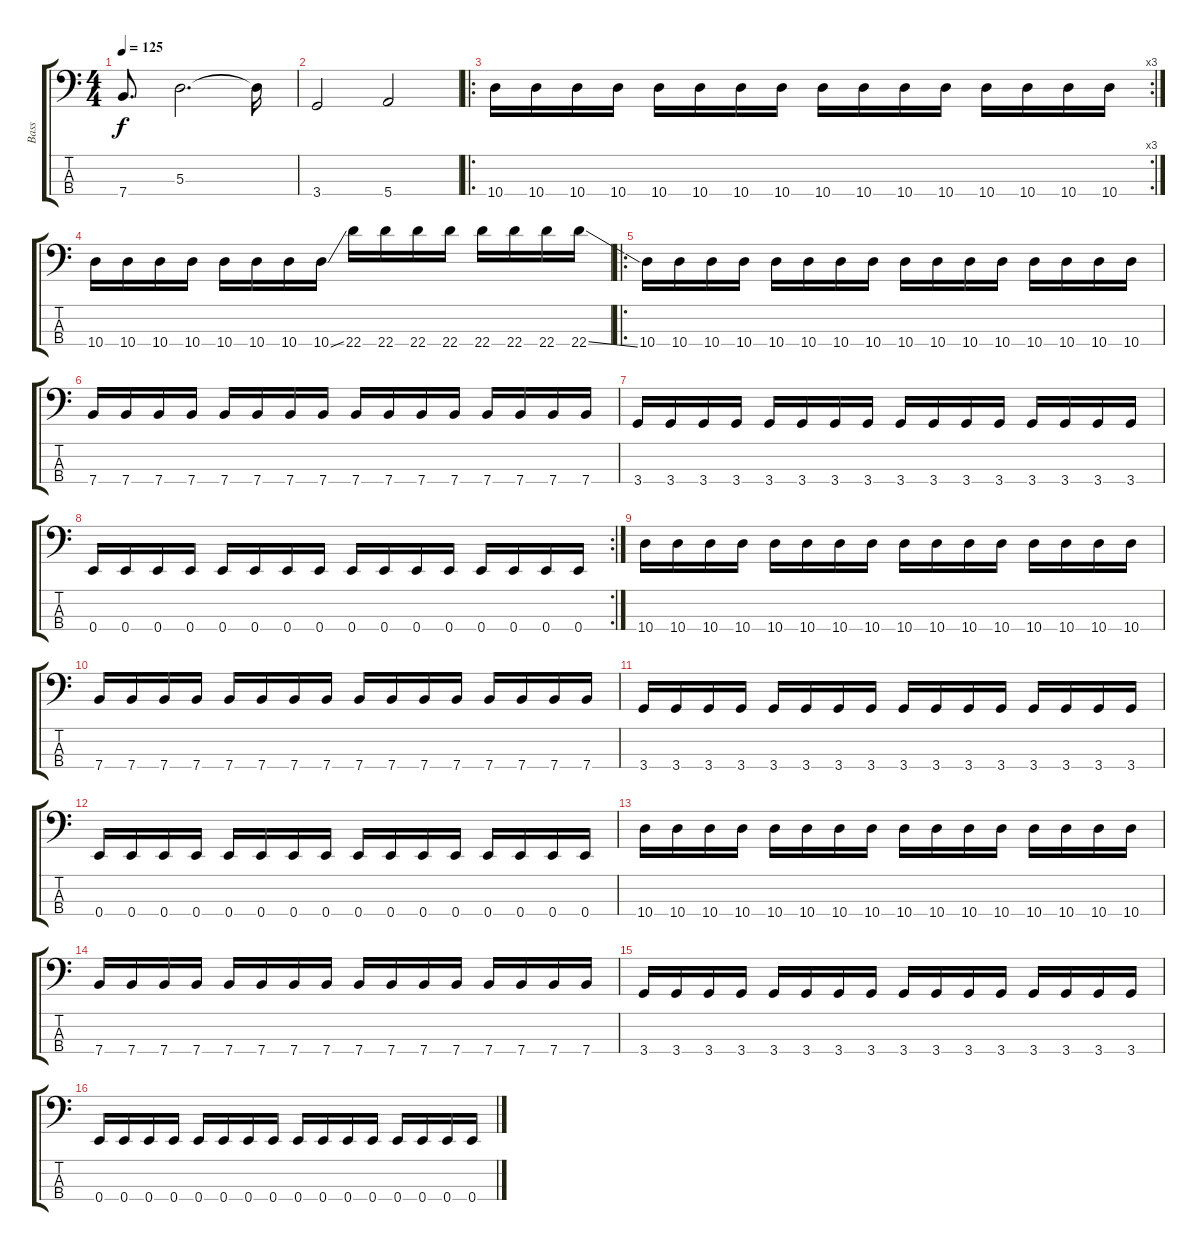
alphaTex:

\track ("Bass" "Bass") {instrument electricbassfinger}
\staff {score tabs}
\tuning (G2 D2 A1 E1) {hide}
\ts (4 4)
\tempo 125
\clef f4
\ks c
7.4.8{d dy f} 5.3.2{d} 5.3{t}.16 |
3.4.2 5.4.2 |
\ro
\rc 3
10.4.16 10.4.16 10.4.16 10.4.16 10.4.16 10.4.16 10.4.16 10.4.16 10.4.16 10.4.16 10.4.16 10.4.16 10.4.16 10.4.16 10.4.16 10.4.16 |
10.4.16 10.4.16 10.4.16 10.4.16 10.4.16 10.4.16 10.4.16 10.4{ss}.16 22.4.16 22.4.16 22.4.16 22.4.16 22.4.16 22.4.16 22.4.16 22.4{ss}.16 |
\ro
10.4.16 10.4.16 10.4.16 10.4.16 10.4.16 10.4.16 10.4.16 10.4.16 10.4.16 10.4.16 10.4.16 10.4.16 10.4.16 10.4.16 10.4.16 10.4.16 |
7.4.16 7.4.16 7.4.16 7.4.16 7.4.16 7.4.16 7.4.16 7.4.16 7.4.16 7.4.16 7.4.16 7.4.16 7.4.16 7.4.16 7.4.16 7.4.16 |
3.4.16 3.4.16 3.4.16 3.4.16 3.4.16 3.4.16 3.4.16 3.4.16 3.4.16 3.4.16 3.4.16 3.4.16 3.4.16 3.4.16 3.4.16 3.4.16 |
\rc 2
0.4.16 0.4.16 0.4.16 0.4.16 0.4.16 0.4.16 0.4.16 0.4.16 0.4.16 0.4.16 0.4.16 0.4.16 0.4.16 0.4.16 0.4.16 0.4.16 |
10.4.16 10.4.16 10.4.16 10.4.16 10.4.16 10.4.16 10.4.16 10.4.16 10.4.16 10.4.16 10.4.16 10.4.16 10.4.16 10.4.16 10.4.16 10.4.16 |
7.4.16 7.4.16 7.4.16 7.4.16 7.4.16 7.4.16 7.4.16 7.4.16 7.4.16 7.4.16 7.4.16 7.4.16 7.4.16 7.4.16 7.4.16 7.4.16 |
3.4.16 3.4.16 3.4.16 3.4.16 3.4.16 3.4.16 3.4.16 3.4.16 3.4.16 3.4.16 3.4.16 3.4.16 3.4.16 3.4.16 3.4.16 3.4.16 |
0.4.16 0.4.16 0.4.16 0.4.16 0.4.16 0.4.16 0.4.16 0.4.16 0.4.16 0.4.16 0.4.16 0.4.16 0.4.16 0.4.16 0.4.16 0.4.16 |
10.4.16 10.4.16 10.4.16 10.4.16 10.4.16 10.4.16 10.4.16 10.4.16 10.4.16 10.4.16 10.4.16 10.4.16 10.4.16 10.4.16 10.4.16 10.4.16 |
7.4.16 7.4.16 7.4.16 7.4.16 7.4.16 7.4.16 7.4.16 7.4.16 7.4.16 7.4.16 7.4.16 7.4.16 7.4.16 7.4.16 7.4.16 7.4.16 |
3.4.16 3.4.16 3.4.16 3.4.16 3.4.16 3.4.16 3.4.16 3.4.16 3.4.16 3.4.16 3.4.16 3.4.16 3.4.16 3.4.16 3.4.16 3.4.16 |
0.4.16 0.4.16 0.4.16 0.4.16 0.4.16 0.4.16 0.4.16 0.4.16 0.4.16 0.4.16 0.4.16 0.4.16 0.4.16 0.4.16 0.4.16 0.4.16
